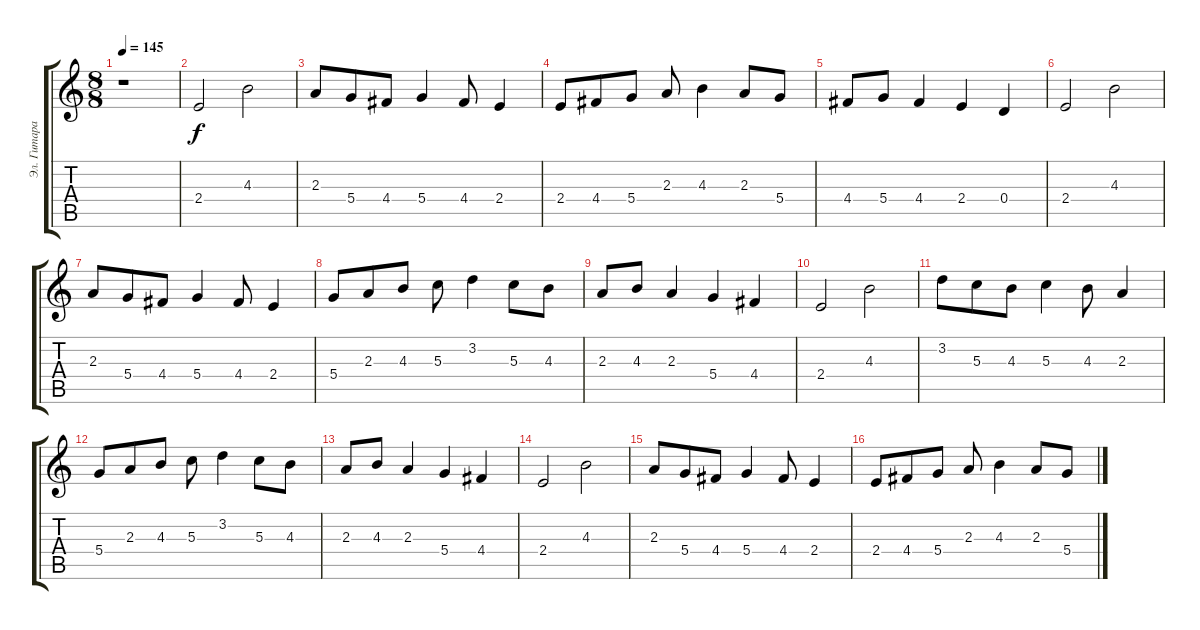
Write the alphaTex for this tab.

\track ("Эл. Гитара" "Эл. Гитара") {instrument distortionguitar}
\staff {score tabs}
\tuning (E4 B3 G3 D3 A2 E2) {hide}
\ts (8 8)
\tempo 145
\clef g2
\ks c
r.1{dy f instrument distortionguitar} |
2.4.2 4.3.2 |
2.3.8 5.4.8 4.4.8 5.4.4 4.4.8 2.4.4 |
2.4.8 4.4.8 5.4.8 2.3.8 4.3.4 2.3.8 5.4.8 |
4.4.8 5.4.8 4.4.4 2.4.4 0.4.4 |
2.4.2 4.3.2 |
2.3.8 5.4.8 4.4.8 5.4.4 4.4.8 2.4.4 |
5.4.8 2.3.8 4.3.8 5.3.8 3.2.4 5.3.8 4.3.8 |
2.3.8 4.3.8 2.3.4 5.4.4 4.4.4 |
2.4.2 4.3.2 |
3.2.8 5.3.8 4.3.8 5.3.4 4.3.8 2.3.4 |
5.4.8 2.3.8 4.3.8 5.3.8 3.2.4 5.3.8 4.3.8 |
2.3.8 4.3.8 2.3.4 5.4.4 4.4.4 |
2.4.2 4.3.2 |
2.3.8 5.4.8 4.4.8 5.4.4 4.4.8 2.4.4 |
2.4.8 4.4.8 5.4.8 2.3.8 4.3.4 2.3.8 5.4.8
